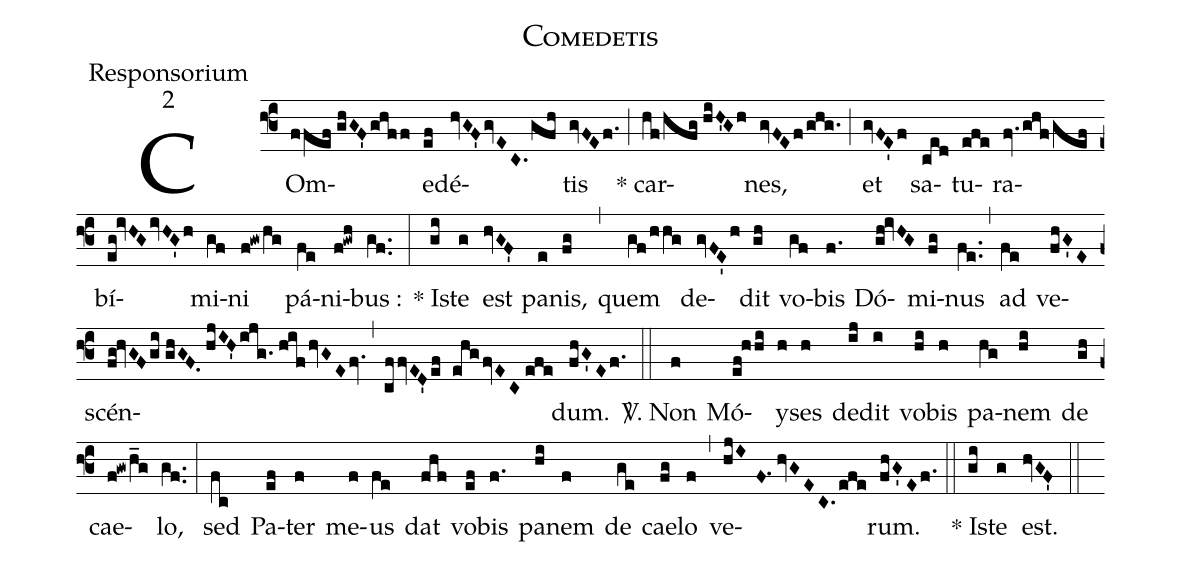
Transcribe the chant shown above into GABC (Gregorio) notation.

name:Comedetis;
office-part:Responsorium;
mode:2;
%%
(f3) COm(ffef//ghGF'ghff)e(ef)dé(hvGF'gvEC.gfh)tis(gvFEf.) (;) * car(hf/hfg//hiH'Gh)nes,(gvFEf/ghg.) (;) et(gvFE'f) sa(ced)tu(efe)ra(fv.ghf/gef)bí(eg!ivHGivHG'h)mi(gf)ni(f!gw/hg) pá(fe)ni(f!gwh)bus :(gf..) (:) * I(gi)ste(g) est(hvGF') pa(e)nis,(fg) (,) quem(gf/hhg) de(gvFE'h)dit(gh) vo(gf)bis(f.) Dó(gh!ivHG)mi(fg)nus(fe..) (,) ad(fe) ve(fhG'E)scén(fg!hvGFgi//ghGF.//hjIH'ijg.//hifhvGEfv.)(,)(cffvED'ef ehgfvEC//efe)dum.(fhG'Ef.) (::)
<sp>V/</sp>. Non(f) Mó(ef!hhi)y(h)ses(h) de(ij)dit(i) vo(hi)bis(h) pa(hg)nem(hi) de(gh) cae(f!gw/h_g)lo,(gf..) (:) sed(fc) Pa(ef)ter(f) me(f)us(fe) dat(fhf) vo(ef)bis(f.) pa(hi)nem(f) de(ge) cae(fg)lo(f) (,) ve(hjIF.1//hvGEC.efe)rum.(fhG'Ef.) (::) * I(gi)ste(g) est.(hvGF') (::)
